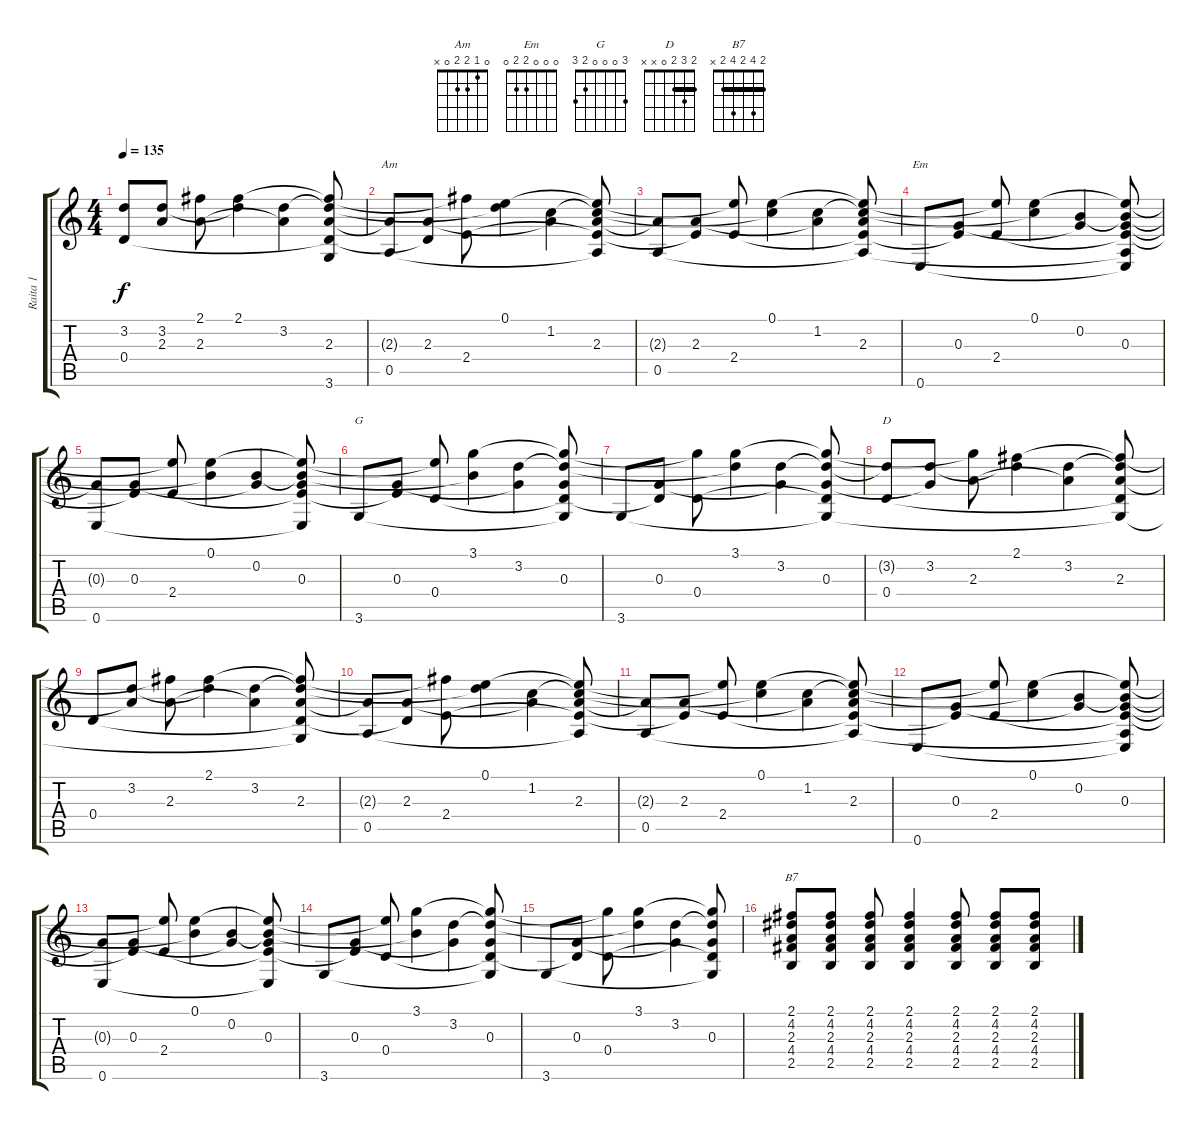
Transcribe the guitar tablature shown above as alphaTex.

\track ("Raita 1" "Raita 1") {instrument electricguitarclean}
\staff {score tabs}
\tuning (E4 B3 G3 D3 A2 E2) {hide}
\chord ("Am" 0 1 2 2 0 x)
\chord ("Em" 0 0 0 2 2 0)
\chord ("G" 3 0 0 0 2 3)
\chord ("D" 2 3 2 0 x x) {barre 2}
\chord ("B7" 2 4 2 4 2 x) {barre 2}
\ts (4 4)
\tempo 135
\clef g2
\ks c
(3.2{t} 0.4).8{dy f} (3.2 2.3{t}).8 (2.1{t} 2.3).8 (2.1 3.2{t}).4 (3.2 2.3{t}).4 (2.1{t} 3.2{t} 2.3 0.4{t} 3.6{t}).8 |
(2.3{t} 0.5).8{ch "Am"} (2.3 0.4{t}).8 (2.1{t} 2.4).8 (0.1 3.2{t}).4 (1.2 2.3{t}).4 (0.1{t} 1.2{t} 2.3 2.4{t} 0.5{t}).8 |
(2.3{t} 0.5).8 (2.3 2.4{t}).8 (0.1{t} 2.4).8 (0.1 1.2{t}).4 (1.2 2.3{t}).4 (0.1{t} 1.2{t} 2.3 2.4{t} 0.5{t}).8 |
0.6.8{ch "Em"} (0.3 2.4{t}).8 (0.1{t} 2.4).8 (0.1 1.2{t}).4 (0.2 0.3{t}).4 (0.1{t} 0.2{t} 0.3 2.4{t} 0.5{t} 0.6{t}).8 |
(0.3{t} 0.6).8 (0.3 2.4{t}).8 (0.1{t} 2.4).8 (0.1 0.2{t}).4 (0.2 0.3{t}).4 (0.1{t} 0.2{t} 0.3 2.4{t} 0.6{t}).8 |
3.6.8{ch "G"} (0.3 2.4{t}).8 (0.1{t} 0.4).8 (3.1 0.2{t}).4 (3.2 0.3{t}).4 (3.1{t} 3.2{t} 0.3 0.4{t} 3.6{t}).8 |
3.6.8 (0.3 0.4{t}).8 (3.1{t} 0.4).8 (3.1 3.2{t}).4 (3.2 0.3{t}).4 (3.1{t} 3.2{t} 0.3 0.4{t} 3.6{t}).8 |
(3.2{t} 0.4).8{ch "D"} (3.2 0.3{t}).8 (3.1{t} 2.3).8 (2.1 3.2{t}).4 (3.2 2.3{t}).4 (2.1{t} 3.2{t} 2.3 0.4{t} 3.6{t}).8 |
0.4.8 (3.2 2.3{t}).8 (2.1{t} 2.3).8 (2.1 3.2{t}).4 (3.2 2.3{t}).4 (2.1{t} 3.2{t} 2.3 0.4{t} 3.6{t}).8 |
(2.3{t} 0.5).8 (2.3 0.4{t}).8 (2.1{t} 2.4).8 (0.1 3.2{t}).4 (1.2 2.3{t}).4 (0.1{t} 1.2{t} 2.3 2.4{t} 0.5{t}).8 |
(2.3{t} 0.5).8 (2.3 2.4{t}).8 (0.1{t} 2.4).8 (0.1 1.2{t}).4 (1.2 2.3{t}).4 (0.1{t} 1.2{t} 2.3 2.4{t} 0.5{t}).8 |
0.6.8 (0.3 2.4{t}).8 (0.1{t} 2.4).8 (0.1 1.2{t}).4 (0.2 0.3{t}).4 (0.1{t} 0.2{t} 0.3 2.4{t} 0.5{t} 0.6{t}).8 |
(0.3{t} 0.6).8 (0.3 2.4{t}).8 (0.1{t} 2.4).8 (0.1 0.2{t}).4 (0.2 0.3{t}).4 (0.1{t} 0.2{t} 0.3 2.4{t} 0.6{t}).8 |
3.6.8 (0.3 2.4{t}).8 (0.1{t} 0.4).8 (3.1 0.2{t}).4 (3.2 0.3{t}).4 (3.1{t} 3.2{t} 0.3 0.4{t} 3.6{t}).8 |
3.6.8 (0.3 0.4{t}).8 (3.1{t} 0.4).8 (3.1 3.2{t}).4 (3.2 0.3{t}).4 (3.1{t} 3.2{t} 0.3 0.4{t} 3.6{t}).8 |
(2.1 4.2 2.3 4.4 2.5).8{ch "B7"} (2.1 4.2 2.3 4.4 2.5).8 (2.1 4.2 2.3 4.4 2.5).8 (2.1 4.2 2.3 4.4 2.5).4 (2.1 4.2 2.3 4.4 2.5).8 (2.1 4.2 2.3 4.4 2.5).8 (2.1 4.2 2.3 4.4 2.5).8
